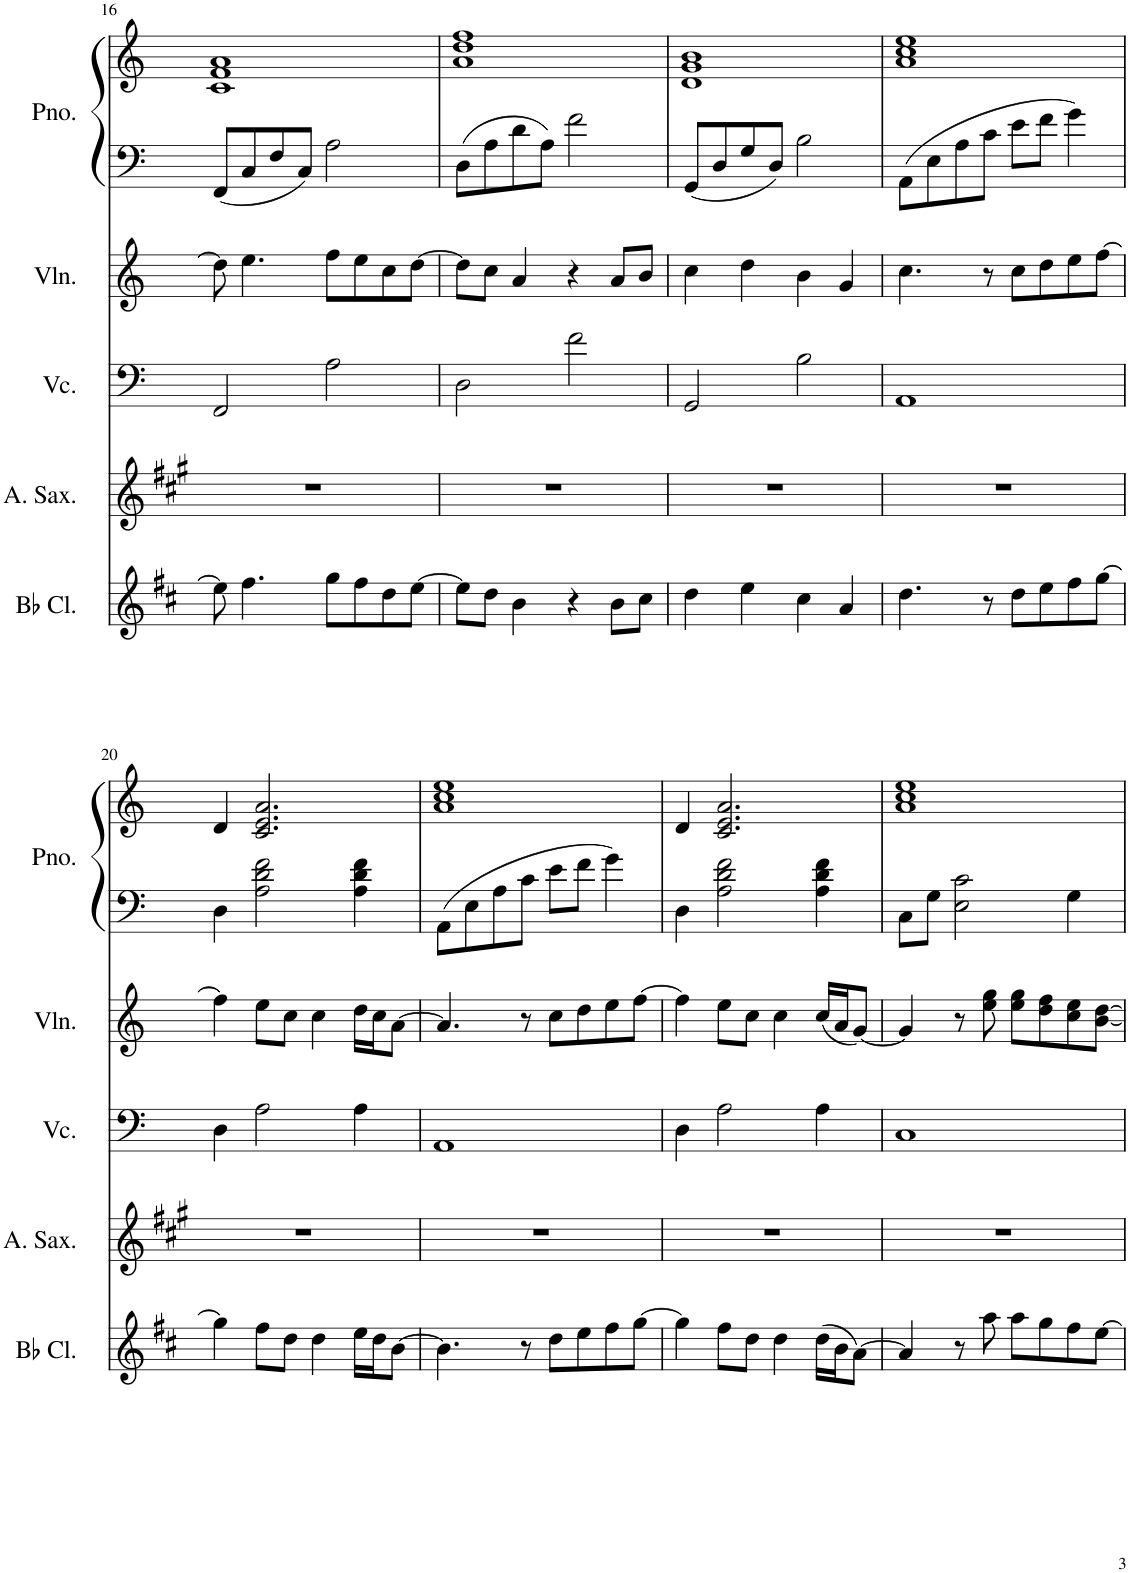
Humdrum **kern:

**kern	**kern	**kern	**kern	**kern	**kern
*part5	*part4	*part3	*part2	*part1	*part1
*staff6	*staff5	*staff4	*staff3	*staff2	*staff1
*I"Bb Clarinet	*I"Alto Saxophone	*I"Violoncello	*I"Violin	*I"Piano	*
*I'Bb Cl.	*I'A. Sax.	*I'Vc.	*I'Vln.	*I'Pno.	*
!!LO:PB:g=z
*clefG2	*clefG2	*clefF4	*clefG2	*clefF4	*clefG2
*Trd1c2	*Trd5c9	*	*	*	*
*k[f#c#]	*k[f#c#g#]	*k[]	*k[]	*k[]	*k[]
*M4/4	*M4/4	*M4/4	*M4/4	*M4/4	*M4/4
=16	=16	=16	=16	=16	=16
8ee\]	1r	2FF/	8dd\]	8FF/L	1c 1f 1a
4.ff#\	.	.	4.ee\	8C/	.
.	.	.	.	8F/	.
.	.	.	.	8C/J	.
8gg\L	.	2A\	8ff\L	2A\	.
8ff#\	.	.	8ee\	.	.
8dd\	.	.	8cc\	.	.
[8ee\J	.	.	[8dd\J	.	.
=17	=17	=17	=17	=17	=17
8ee\L]	1r	2D\	8dd\L]	8D\L	1a 1dd 1ff
8dd\J	.	.	8cc\J	8A\	.
4b\	.	.	4a/	8d\	.
.	.	.	.	8A\J	.
4r	.	2f\	4r	2f\	.
8b\L	.	.	8a/L	.	.
8cc#\J	.	.	8b/J	.	.
=18	=18	=18	=18	=18	=18
4dd\	1r	2GG/	4cc\	8GG/L	1d 1g 1b
.	.	.	.	8D/	.
4ee\	.	.	4dd\	8G/	.
.	.	.	.	8D/J	.
4cc#\	.	2B\	4b\	2B\	.
4a/	.	.	4g/	.	.
=19	=19	=19	=19	=19	=19
4.dd\	1r	1AA	4.cc\	8AA\L	1a 1cc 1ee
.	.	.	.	8E\	.
.	.	.	.	8A\	.
8r	.	.	8r	8c\J	.
8dd\L	.	.	8cc\L	8e\L	.
8ee\	.	.	8dd\	8f\J	.
8ff#\	.	.	8ee\	4g\	.
[8gg\J	.	.	[8ff\J	.	.
!!LO:LB:g=z
=20	=20	=20	=20	=20	=20
4gg\]	1r	4D\	4ff\]	4D\	4d/
8ff#\L	.	2A\	8ee\L	2A\ 2d\ 2f\	2.c/ 2.e/ 2.a/
8dd\J	.	.	8cc\J	.	.
4dd\	.	.	4cc\	.	.
16ee\LL	.	4A\	16dd\LL	4A\ 4d\ 4f\	.
16dd\J	.	.	16cc\J	.	.
[8b\J	.	.	[8a\J	.	.
=21	=21	=21	=21	=21	=21
4.b\]	1r	1AA	4.a/]	8AA\L	1a 1cc 1ee
.	.	.	.	8E\	.
.	.	.	.	8A\	.
8r	.	.	8r	8c\J	.
8dd\L	.	.	8cc\L	8e\L	.
8ee\	.	.	8dd\	8f\J	.
8ff#\	.	.	8ee\	4g\	.
[8gg\J	.	.	[8ff\J	.	.
=22	=22	=22	=22	=22	=22
4gg\]	1r	4D\	4ff\]	4D\	4d/
8ff#\L	.	2A\	8ee\L	2A\ 2d\ 2f\	2.c/ 2.e/ 2.a/
8dd\J	.	.	8cc\J	.	.
4dd\	.	.	4cc\	.	.
(16dd\LL	.	4A\	(16cc/LL	4A\ 4d\ 4f\	.
16b\J	.	.	16a/J	.	.
[8a\J)	.	.	[8g/J)	.	.
=23	=23	=23	=23	=23	=23
4a/]	1r	1C	4g/]	8C\L	1a 1cc 1ee
.	.	.	.	8G\J	.
8r	.	.	8r	2E\ 2c\	.
8aa\	.	.	8ee\ 8gg\	.	.
8aa\L	.	.	8ee\ 8gg\L	.	.
8gg\	.	.	8dd\ 8ff\	.	.
8ff#\	.	.	8cc\ 8ee\	4G\	.
[8ee\J	.	.	[8b\ [8dd\J	.	.
=	=	=	=	=	=
*-	*-	*-	*-	*-	*-
